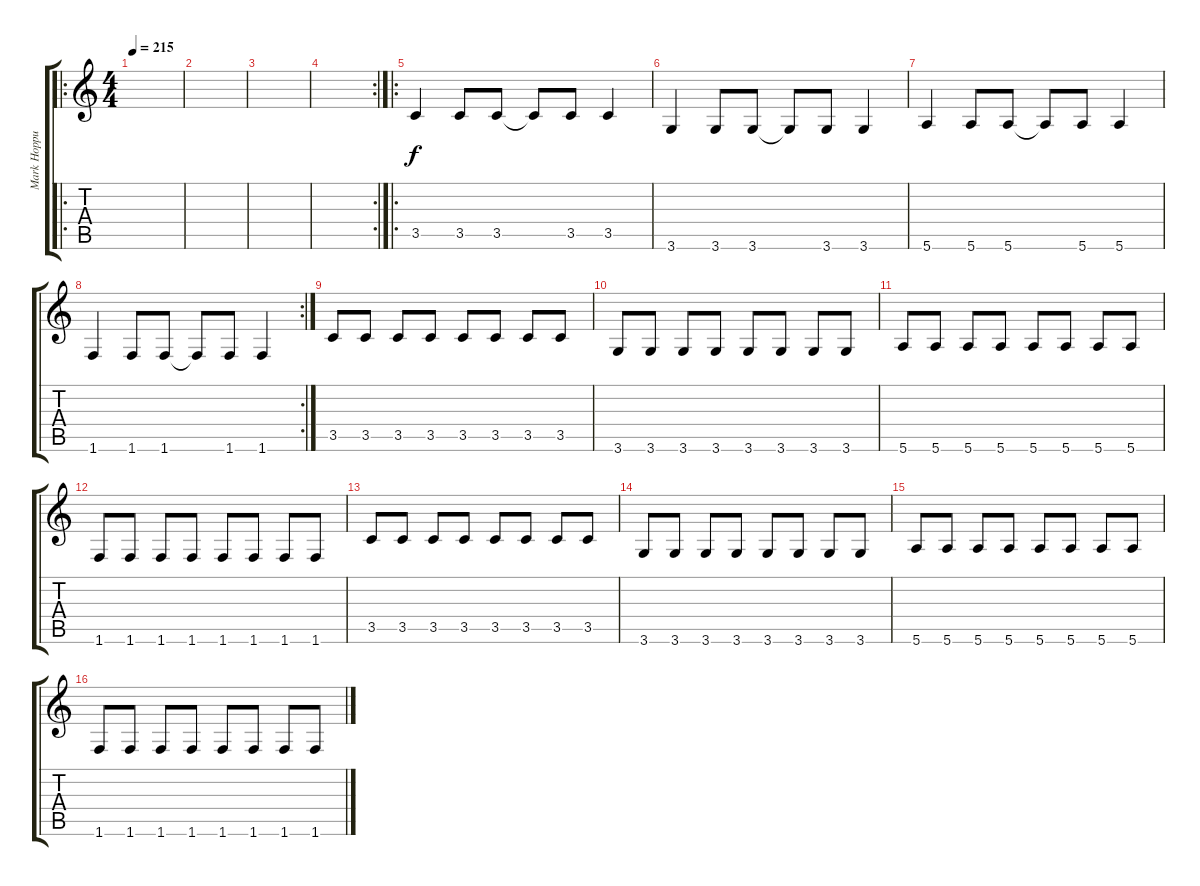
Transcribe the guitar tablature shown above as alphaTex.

\track ("Mark Hoppus" "Mark Hoppu") {instrument electricbasspick}
\staff {score tabs}
\tuning (E4 B3 G3 D3 A2 E2) {hide}
\ro
\ts (4 4)
\tempo 215
\clef g2
\ks c
|
|
|
\rc 2
|
\ro
3.5.4 3.5.8 3.5.8 3.5{t}.8 3.5.8 3.5.4 |
3.6.4 3.6.8 3.6.8 3.6{t}.8 3.6.8 3.6.4 |
5.6.4 5.6.8 5.6.8 5.6{t}.8 5.6.8 5.6.4 |
\rc 2
1.6.4 1.6.8 1.6.8 1.6{t}.8 1.6.8 1.6.4 |
3.5.8 3.5.8 3.5.8 3.5.8 3.5.8 3.5.8 3.5.8 3.5.8 |
3.6.8 3.6.8 3.6.8 3.6.8 3.6.8 3.6.8 3.6.8 3.6.8 |
5.6.8 5.6.8 5.6.8 5.6.8 5.6.8 5.6.8 5.6.8 5.6.8 |
1.6.8 1.6.8 1.6.8 1.6.8 1.6.8 1.6.8 1.6.8 1.6.8 |
3.5.8 3.5.8 3.5.8 3.5.8 3.5.8 3.5.8 3.5.8 3.5.8 |
3.6.8 3.6.8 3.6.8 3.6.8 3.6.8 3.6.8 3.6.8 3.6.8 |
5.6.8 5.6.8 5.6.8 5.6.8 5.6.8 5.6.8 5.6.8 5.6.8 |
1.6.8 1.6.8 1.6.8 1.6.8 1.6.8 1.6.8 1.6.8 1.6.8
